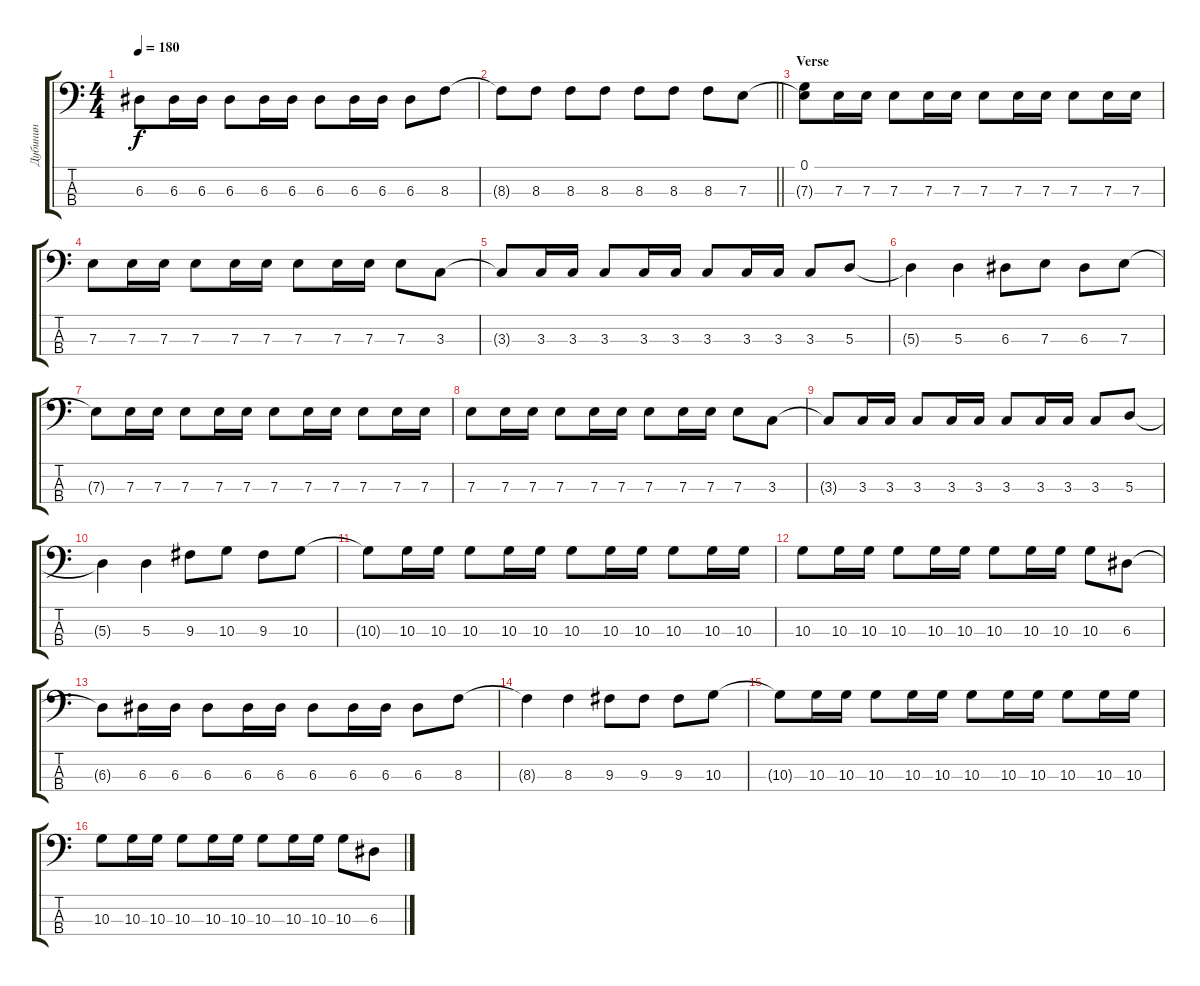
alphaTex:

\track ("Дубинин" "Дубинин") {instrument electricbassfinger}
\staff {score tabs}
\tuning (G2 D2 A1 E1) {hide}
\ts (4 4)
\tempo 180
\clef f4
\ks c
6.3{t}.8{dy f} 6.3.16 6.3.16 6.3.8 6.3.16 6.3.16 6.3.8 6.3.16 6.3.16 6.3.8 8.3.8 |
\barLineRight lightlight
8.3{t}.8 8.3.8 8.3.8 8.3.8 8.3.8 8.3.8 8.3.8 7.3.8 |
\section ("" "Verse")
(0.1 7.3{t}).8 7.3.16 7.3.16 7.3.8 7.3.16 7.3.16 7.3.8 7.3.16 7.3.16 7.3.8 7.3.16 7.3.16 |
7.3.8 7.3.16 7.3.16 7.3.8 7.3.16 7.3.16 7.3.8 7.3.16 7.3.16 7.3.8 3.3.8 |
3.3{t}.8 3.3.16 3.3.16 3.3.8 3.3.16 3.3.16 3.3.8 3.3.16 3.3.16 3.3.8 5.3.8 |
5.3{t}.4 5.3.4 6.3.8 7.3.8 6.3.8 7.3.8 |
7.3{t}.8 7.3.16 7.3.16 7.3.8 7.3.16 7.3.16 7.3.8 7.3.16 7.3.16 7.3.8 7.3.16 7.3.16 |
7.3.8 7.3.16 7.3.16 7.3.8 7.3.16 7.3.16 7.3.8 7.3.16 7.3.16 7.3.8 3.3.8 |
3.3{t}.8 3.3.16 3.3.16 3.3.8 3.3.16 3.3.16 3.3.8 3.3.16 3.3.16 3.3.8 5.3.8 |
5.3{t}.4 5.3.4 9.3.8 10.3.8 9.3.8 10.3.8 |
10.3{t}.8 10.3.16 10.3.16 10.3.8 10.3.16 10.3.16 10.3.8 10.3.16 10.3.16 10.3.8 10.3.16 10.3.16 |
10.3.8 10.3.16 10.3.16 10.3.8 10.3.16 10.3.16 10.3.8 10.3.16 10.3.16 10.3.8 6.3.8 |
6.3{t}.8 6.3.16 6.3.16 6.3.8 6.3.16 6.3.16 6.3.8 6.3.16 6.3.16 6.3.8 8.3.8 |
8.3{t}.4 8.3.4 9.3.8 9.3.8 9.3.8 10.3.8 |
10.3{t}.8 10.3.16 10.3.16 10.3.8 10.3.16 10.3.16 10.3.8 10.3.16 10.3.16 10.3.8 10.3.16 10.3.16 |
10.3.8 10.3.16 10.3.16 10.3.8 10.3.16 10.3.16 10.3.8 10.3.16 10.3.16 10.3.8 6.3.8
